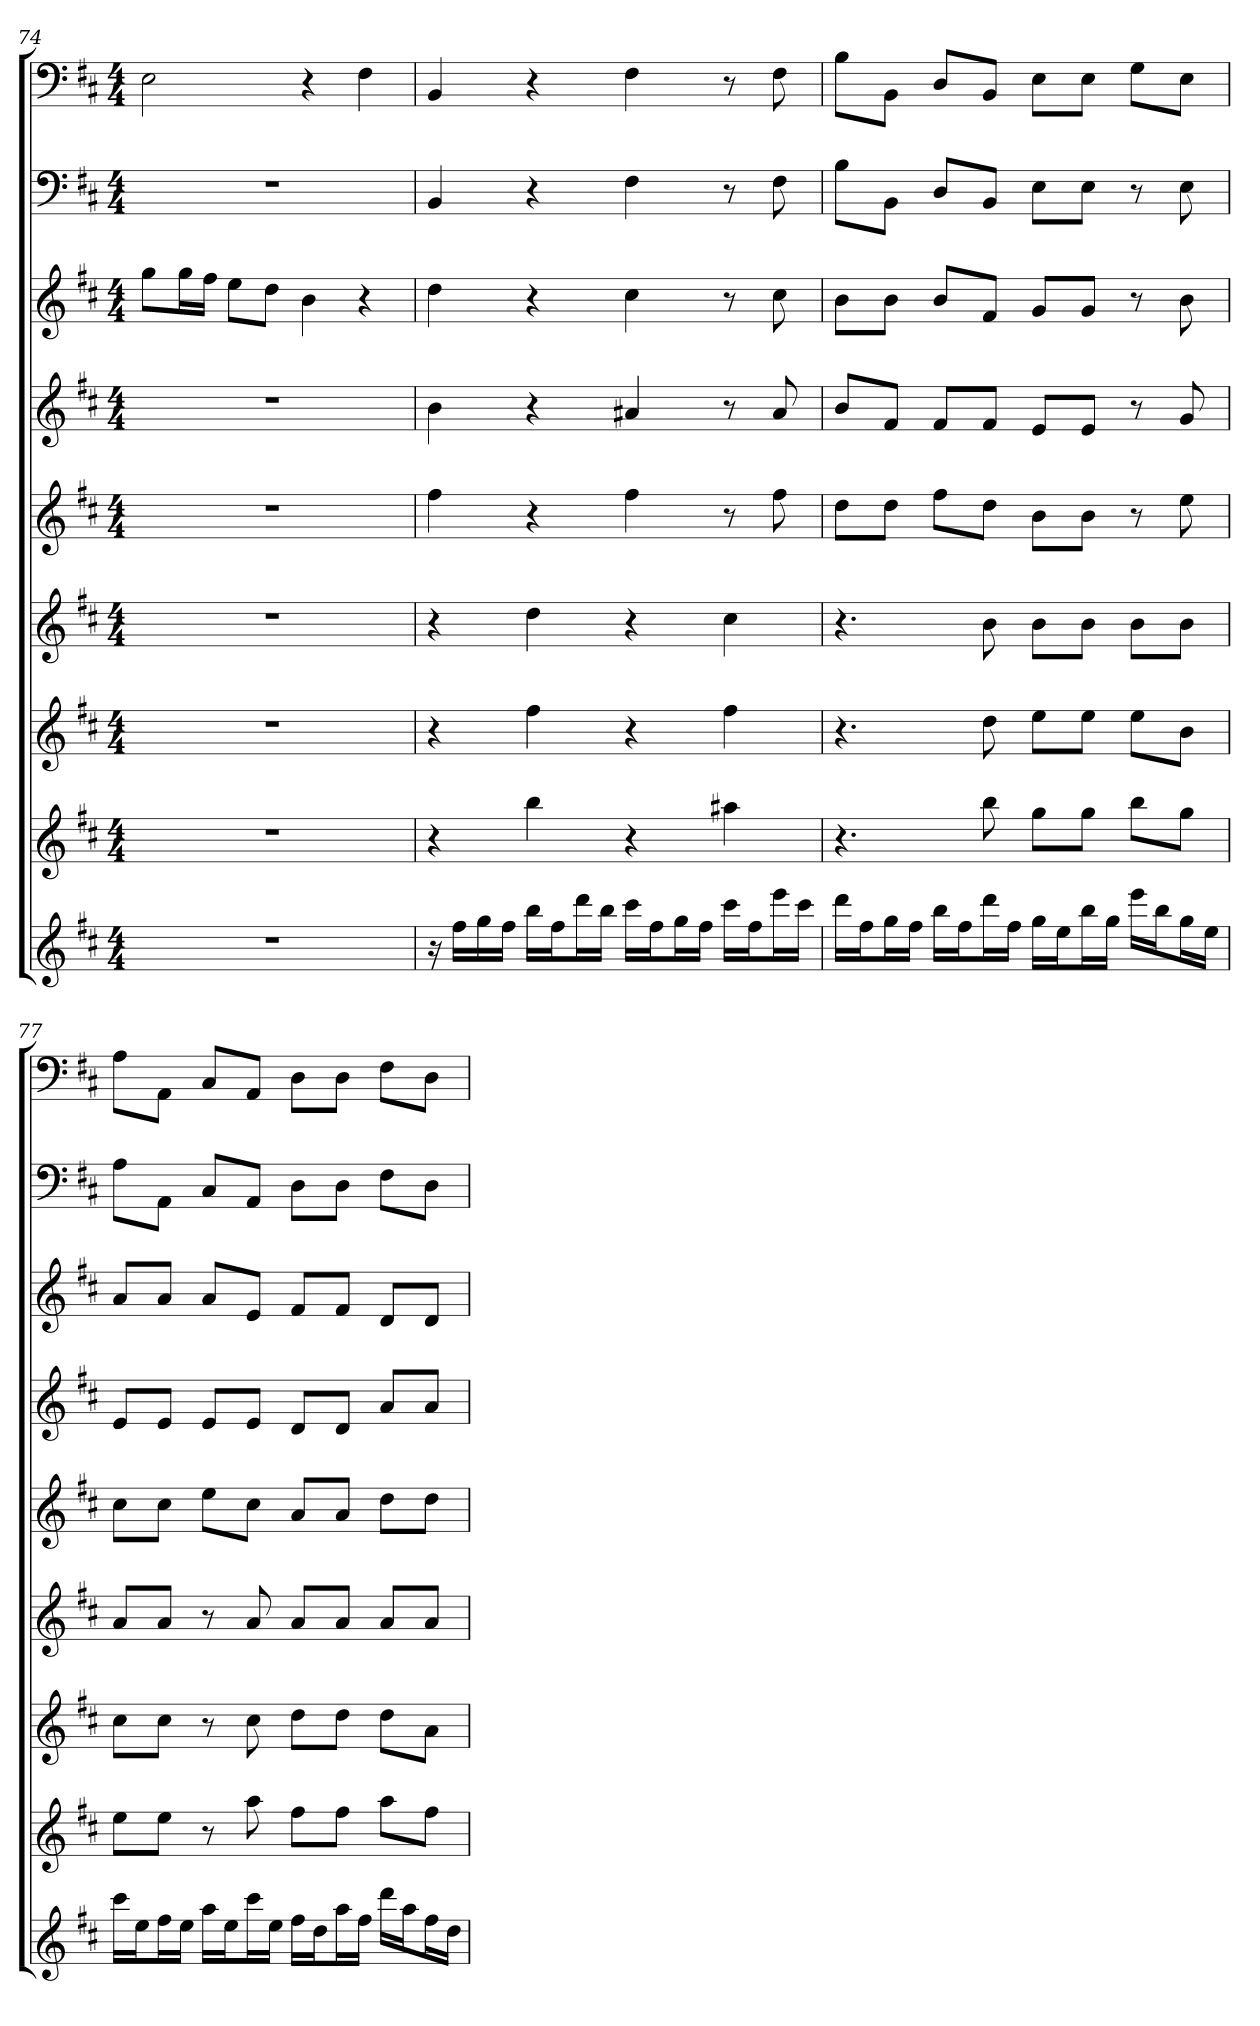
**kern	**kern	**kern	**kern	**kern	**kern	**kern	**kern	**kern
*part9	*part8	*part7	*part6	*part5	*part4	*part3	*part2	*part1
*staff9	*staff8	*staff7	*staff6	*staff5	*staff4	*staff3	*staff2	*staff1
*clefG2	*clefG2	*clefG2	*clefG2	*clefG2	*clefG2	*clefG2	*clefF4	*clefF4
*k[f#c#]	*k[f#c#]	*k[f#c#]	*k[f#c#]	*k[f#c#]	*k[f#c#]	*k[f#c#]	*k[f#c#]	*k[f#c#]
*b:	*b:	*b:	*b:	*b:	*b:	*b:	*b:	*b:
*M4/4	*M4/4	*M4/4	*M4/4	*M4/4	*M4/4	*M4/4	*M4/4	*M4/4
=74	=74	=74	=74	=74	=74	=74	=74	=74
1r	1r	1r	1r	1r	1r	8gg\L	1r	2E
.	.	.	.	.	.	16gg\L	.	.
.	.	.	.	.	.	16ff#\JJ	.	.
.	.	.	.	.	.	8ee\L	.	.
.	.	.	.	.	.	8dd\J	.	.
.	.	.	.	.	.	4b	.	4r
.	.	.	.	.	.	4r	.	4F#
=75	=75	=75	=75	=75	=75	=75	=75	=75
16r	4r	4r	4r	4ff#	4b	4dd	4BB	4BB
16ff#\LL	.	.	.	.	.	.	.	.
16gg\	.	.	.	.	.	.	.	.
16ff#\JJ	.	.	.	.	.	.	.	.
16bb\LL	4bb	4ff#	4dd	4r	4r	4r	4r	4r
16ff#\J	.	.	.	.	.	.	.	.
16ddd\L	.	.	.	.	.	.	.	.
16bb\JJ	.	.	.	.	.	.	.	.
16ccc#\LL	4r	4r	4r	4ff#	4a#X	4cc#	4F#	4F#
16ff#\J	.	.	.	.	.	.	.	.
16gg\L	.	.	.	.	.	.	.	.
16ff#\JJ	.	.	.	.	.	.	.	.
16ccc#\LL	4aa#X	4ff#	4cc#	8r	8r	8r	8r	8r
16ff#\J	.	.	.	.	.	.	.	.
16eee\L	.	.	.	8ff#	8a#	8cc#	8F#	8F#
16ccc#\JJ	.	.	.	.	.	.	.	.
=76	=76	=76	=76	=76	=76	=76	=76	=76
16ddd\LL	4.r	4.r	4.r	8dd\L	8b/L	8b\L	8B\L	8B\L
16ff#\J	.	.	.	.	.	.	.	.
16gg\L	.	.	.	8dd\J	8f#/J	8b\J	8BB\J	8BB\J
16ff#\JJ	.	.	.	.	.	.	.	.
16bb\LL	.	.	.	8ff#\L	8f#/L	8b/L	8D/L	8D/L
16ff#\J	.	.	.	.	.	.	.	.
16ddd\L	8bb	8dd	8b	8dd\J	8f#/J	8f#/J	8BB/J	8BB/J
16ff#\JJ	.	.	.	.	.	.	.	.
16gg\LL	8gg\L	8ee\L	8b\L	8b\L	8e/L	8g/L	8E\L	8E\L
16ee\J	.	.	.	.	.	.	.	.
16bb\L	8gg\J	8ee\J	8b\J	8b\J	8e/J	8g/J	8E\J	8E\J
16gg\JJ	.	.	.	.	.	.	.	.
16eee\LL	8bb\L	8ee\L	8b\L	8r	8r	8r	8r	8G\L
16bb\J	.	.	.	.	.	.	.	.
16gg\L	8gg\J	8b\J	8b\J	8ee	8g	8b	8E	8E\J
16ee\JJ	.	.	.	.	.	.	.	.
=77	=77	=77	=77	=77	=77	=77	=77	=77
16ccc#\LL	8ee\L	8cc#\L	8a/L	8cc#\L	8e/L	8a/L	8A\L	8A\L
16ee\J	.	.	.	.	.	.	.	.
16ff#\L	8ee\J	8cc#\J	8a/J	8cc#\J	8e/J	8a/J	8AA\J	8AA\J
16ee\JJ	.	.	.	.	.	.	.	.
16aa\LL	8r	8r	8r	8ee\L	8e/L	8a/L	8C#/L	8C#/L
16ee\J	.	.	.	.	.	.	.	.
16ccc#\L	8aa	8cc#	8a	8cc#\J	8e/J	8e/J	8AA/J	8AA/J
16ee\JJ	.	.	.	.	.	.	.	.
16ff#\LL	8ff#\L	8dd\L	8a/L	8a/L	8d/L	8f#/L	8D\L	8D\L
16dd\J	.	.	.	.	.	.	.	.
16aa\L	8ff#\J	8dd\J	8a/J	8a/J	8d/J	8f#/J	8D\J	8D\J
16ff#\JJ	.	.	.	.	.	.	.	.
16ddd\LL	8aa\L	8dd\L	8a/L	8dd\L	8a/L	8d/L	8F#\L	8F#\L
16aa\J	.	.	.	.	.	.	.	.
16ff#\L	8ff#\J	8a\J	8a/J	8dd\J	8a/J	8d/J	8D\J	8D\J
16dd\JJ	.	.	.	.	.	.	.	.
=	=	=	=	=	=	=	=	=
*-	*-	*-	*-	*-	*-	*-	*-	*-
